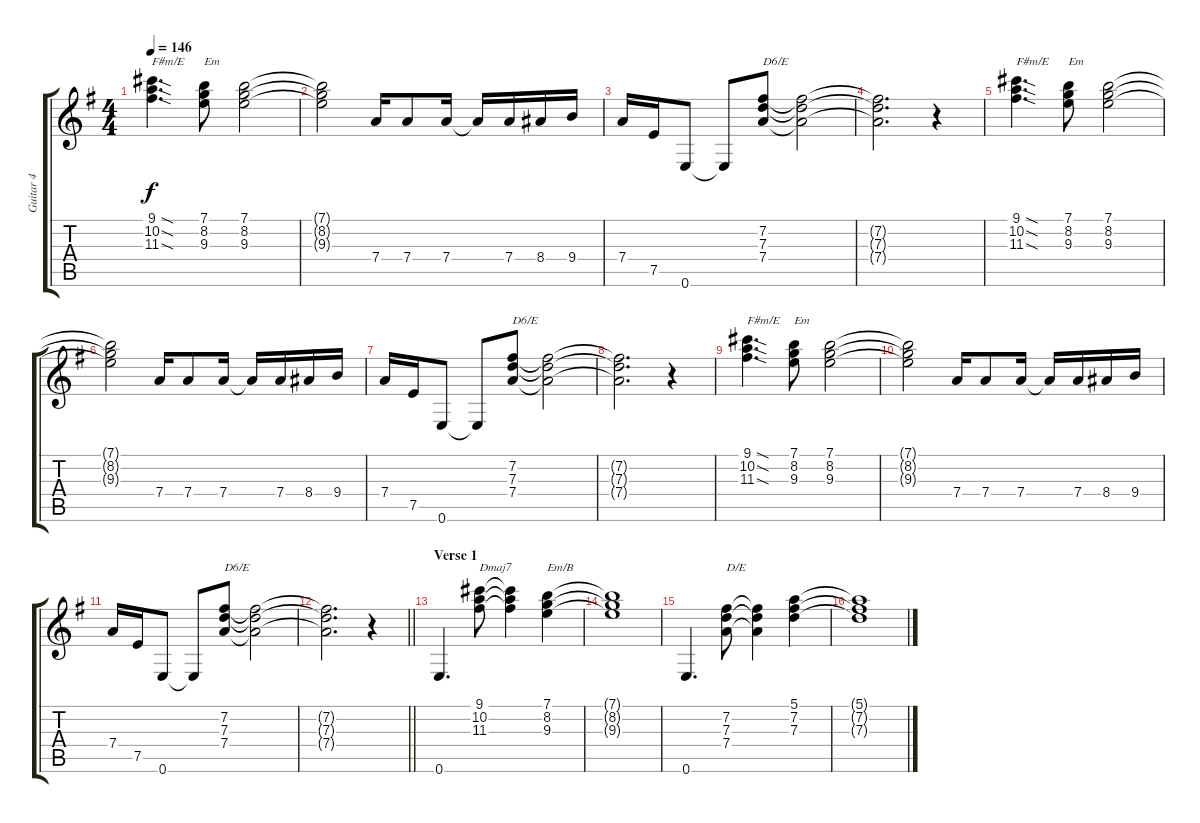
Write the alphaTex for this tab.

\track ("Guitar 4" "Guitar 4") {instrument overdrivenguitar}
\staff {score tabs}
\tuning (E4 B3 G3 D3 A2 E2) {hide}
\ts (4 4)
\tempo 146
\clef g2
\ks g
(9.1{sod} 10.2{sod} 11.3{sod}).4{d txt "F#m/E" dy f} (7.1 8.2 9.3).8{txt "Em"} (7.1 8.2 9.3).2 |
(7.1{t} 8.2{t} 9.3{t}).2 7.4.16 7.4.8 7.4.16 7.4{t}.16 7.4.16 8.4.16 9.4.16 |
7.4.16 7.5.16 0.6.8 0.6{t}.8 (7.2 7.3 7.4).8{txt "D6/E"} (7.2{t} 7.3{t} 7.4{t}).2 |
(7.2{t} 7.3{t} 7.4{t}).2{d} r.4 |
(9.1{sod} 10.2{sod} 11.3{sod}).4{d txt "F#m/E"} (7.1 8.2 9.3).8{txt "Em"} (7.1 8.2 9.3).2 |
(7.1{t} 8.2{t} 9.3{t}).2 7.4.16 7.4.8 7.4.16 7.4{t}.16 7.4.16 8.4.16 9.4.16 |
7.4.16 7.5.16 0.6.8 0.6{t}.8 (7.2 7.3 7.4).8{txt "D6/E"} (7.2{t} 7.3{t} 7.4{t}).2 |
(7.2{t} 7.3{t} 7.4{t}).2{d} r.4 |
(9.1{sod} 10.2{sod} 11.3{sod}).4{d txt "F#m/E"} (7.1 8.2 9.3).8{txt "Em"} (7.1 8.2 9.3).2 |
(7.1{t} 8.2{t} 9.3{t}).2 7.4.16 7.4.8 7.4.16 7.4{t}.16 7.4.16 8.4.16 9.4.16 |
7.4.16 7.5.16 0.6.8 0.6{t}.8 (7.2 7.3 7.4).8{txt "D6/E"} (7.2{t} 7.3{t} 7.4{t}).2 |
\barLineRight lightlight
(7.2{t} 7.3{t} 7.4{t}).2{d} r.4 |
\section ("" "Verse 1")
0.6.4{d} (9.1 10.2 11.3).8{txt "Dmaj7"} (9.1{t} 10.2{t} 11.3{t}).4 (7.1 8.2 9.3).4{txt "Em/B"} |
(7.1{t} 8.2{t} 9.3{t}).1 |
0.6.4{d} (7.2 7.3 7.4).8{txt "D/E"} (7.2{t} 7.3{t} 7.4{t}).4 (5.1 7.2 7.3).4 |
(5.1{t} 7.2{t} 7.3{t}).1
